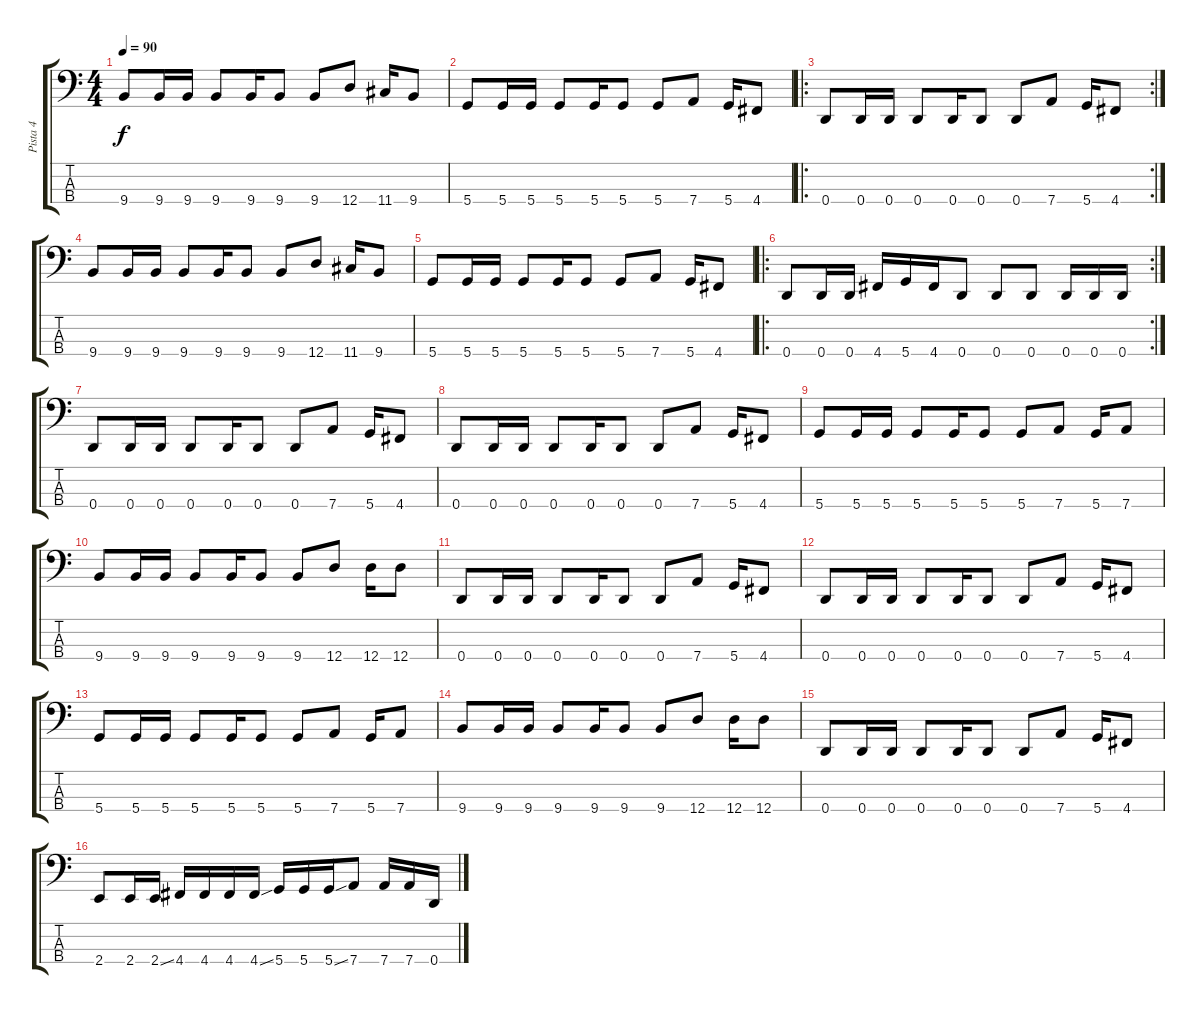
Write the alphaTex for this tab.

\track ("Pista 4" "Pista 4") {instrument electricbassfinger}
\staff {score tabs}
\tuning (G2 D2 A1 D1) {hide}
\ts (4 4)
\tempo 90
\clef f4
\ks c
9.4.8{dy f} 9.4.16 9.4.16 9.4.8 9.4.16 9.4.8 9.4.8 12.4.8 11.4.16 9.4.8 |
5.4.8 5.4.16 5.4.16 5.4.8 5.4.16 5.4.8 5.4.8 7.4.8 5.4.16 4.4.8 |
\ro
\rc 2
0.4.8 0.4.16 0.4.16 0.4.8 0.4.16 0.4.8 0.4.8 7.4.8 5.4.16 4.4.8 |
9.4.8 9.4.16 9.4.16 9.4.8 9.4.16 9.4.8 9.4.8 12.4.8 11.4.16 9.4.8 |
5.4.8 5.4.16 5.4.16 5.4.8 5.4.16 5.4.8 5.4.8 7.4.8 5.4.16 4.4.8 |
\ro
\rc 2
0.4.8 0.4.16 0.4.16 4.4.16 5.4.16 4.4.16 0.4.8 0.4.8 0.4.8 0.4.16 0.4.16 0.4.16 |
0.4.8 0.4.16 0.4.16 0.4.8 0.4.16 0.4.8 0.4.8 7.4.8 5.4.16 4.4.8 |
0.4.8 0.4.16 0.4.16 0.4.8 0.4.16 0.4.8 0.4.8 7.4.8 5.4.16 4.4.8 |
5.4.8 5.4.16 5.4.16 5.4.8 5.4.16 5.4.8 5.4.8 7.4.8 5.4.16 7.4.8 |
9.4.8 9.4.16 9.4.16 9.4.8 9.4.16 9.4.8 9.4.8 12.4.8 12.4.16 12.4.8 |
0.4.8 0.4.16 0.4.16 0.4.8 0.4.16 0.4.8 0.4.8 7.4.8 5.4.16 4.4.8 |
0.4.8 0.4.16 0.4.16 0.4.8 0.4.16 0.4.8 0.4.8 7.4.8 5.4.16 4.4.8 |
5.4.8 5.4.16 5.4.16 5.4.8 5.4.16 5.4.8 5.4.8 7.4.8 5.4.16 7.4.8 |
9.4.8 9.4.16 9.4.16 9.4.8 9.4.16 9.4.8 9.4.8 12.4.8 12.4.16 12.4.8 |
0.4.8 0.4.16 0.4.16 0.4.8 0.4.16 0.4.8 0.4.8 7.4.8 5.4.16 4.4.8 |
2.4.8 2.4.16 2.4{ss}.16 4.4.16 4.4.16 4.4.16 4.4{ss}.16 5.4.16 5.4.16 5.4{ss}.16 7.4.8 7.4.16 7.4.16 0.4.16
